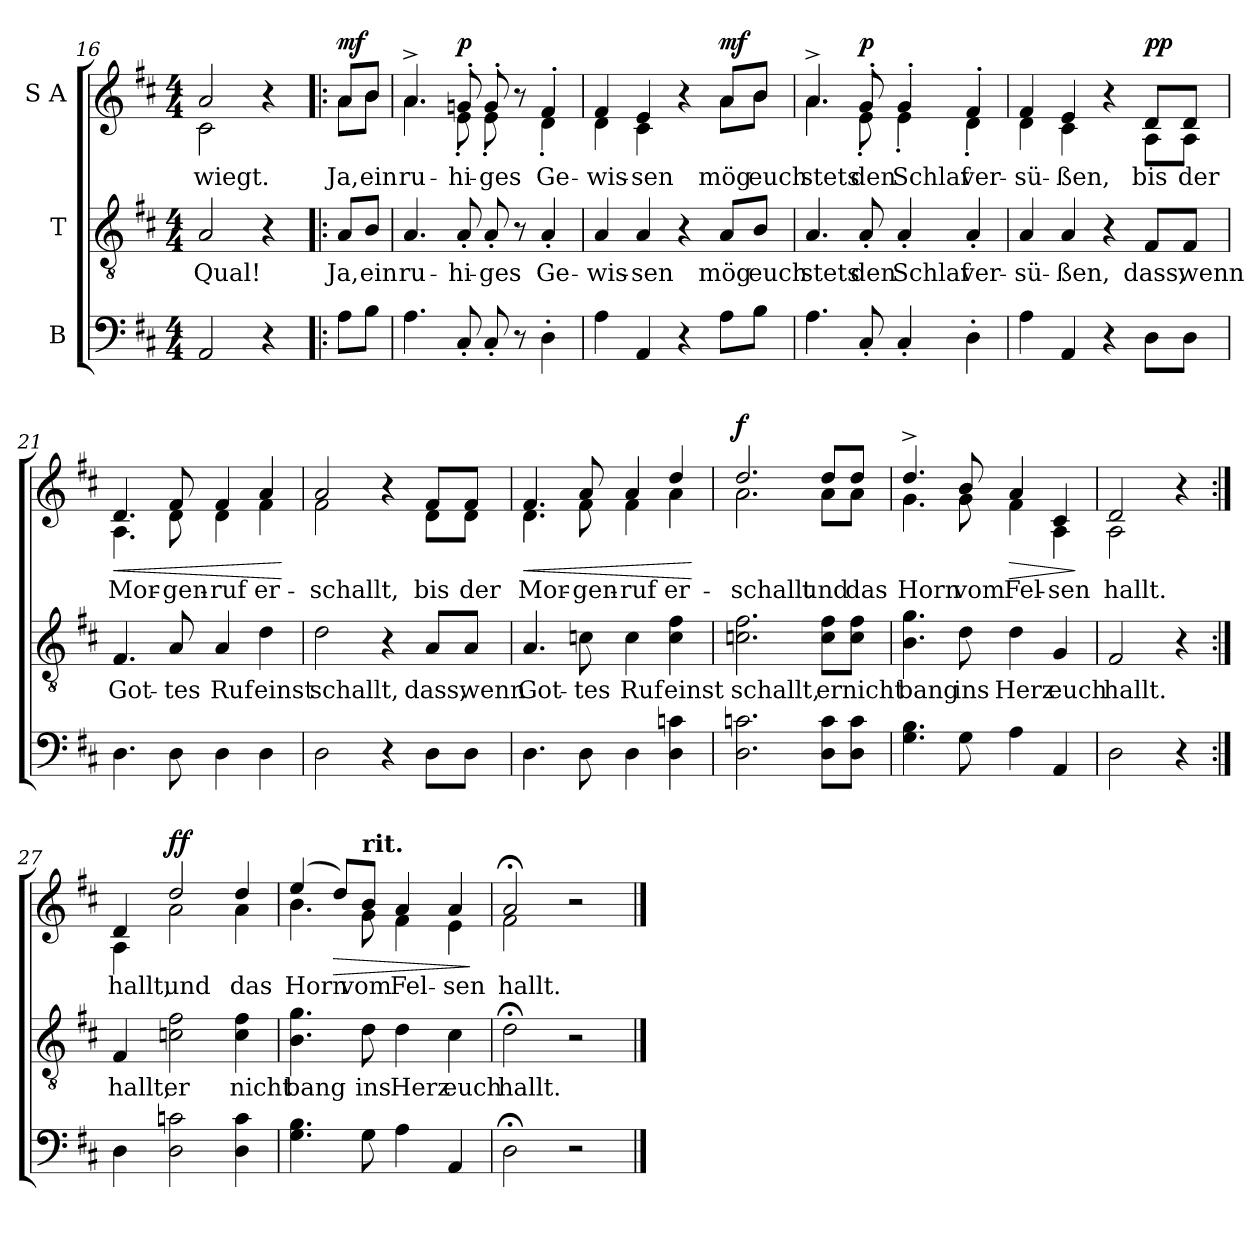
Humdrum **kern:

**kern	**kern	**text	**kern	**text	**dynam
*part3	*part2	*part2	*part1	*part1	*part1
*staff3	*staff2	*staff2	*staff1	*staff1	*staff1
*I"B	*I"T	*	*I"S A	*	*
*clefF4	*clefGv2	*	*clefG2	*	*
*k[f#c#]	*k[f#c#]	*	*k[f#c#]	*	*
*M4/4	*M4/4	*	*M4/4	*	*
=16	=16	=16	=16	=16	=16
*	*	*	*^	*	*
2AA/	2A/	Qual!	2a/	2c#\	wiegt.	.
4r	4r	.	4r	4ryy	.	.
=16X1!|:	=16X1!|:	=16X1!|:	=16X1!|:	=16X1!|:	=16X1!|:	=16X1!|:
!	!	!	!	!	!	!LO:DY:a
8A\L	8A/L	Ja,	8a/L	8a\L	Ja,	mf
8B\J	8B/J	ein	8b/J	8b\J	ein	.
!!LO:LB:g=z	!!
=17	=17	=17	=17	=17	=17	=17
4.A\	4.A/	ru-	4.a^/	4.a\	ru-	.
!	!	!	!	!	!	!LO:DY:a
8C#'/	8A'/	-hi-	8gn'/	8e'\	-hi-	p
8C#'/	8A'/	-ges	8g'/	8e'\	-ges	.
8r	8r	.	8r	8ryy	.	.
4D'\	4A'/	Ge-	4f#'/	4d'\	Ge-	.
=18	=18	=18	=18	=18	=18	=18
4A\	4A/	-wis-	4f#/	4d\	-wis-	.
4AA/	4A/	-sen	4e/	4c#\	-sen	.
4r	4r	.	4r	4ryy	.	.
!	!	!	!	!	!	!LO:DY:a
8A\L	8A/L	mög	8a/L	8a\L	mög	mf
8B\J	8B/J	euch	8b/J	8b\J	euch	.
=19	=19	=19	=19	=19	=19	=19
4.A\	4.A/	stets	4.a^/	4.a\	stets	.
!	!	!	!	!	!	!LO:DY:a
8C#'/	8A'/	den	8g'/	8e'\	den	p
4C#'/	4A'/	Schlaf	4g'/	4e'\	Schlaf	.
4D'\	4A'/	ver-	4f#'/	4d'\	ver-	.
=20	=20	=20	=20	=20	=20	=20
4A\	4A/	-sü-	4f#/	4d\	-sü-	.
4AA/	4A/	-ßen,	4e/	4c#\	-ßen,	.
4r	4r	.	4r	4ryy	.	.
!	!	!	!	!	!	!LO:DY:a
8D\L	8F#/L	dass,	8d/L	8A\L	bis	pp
8D\J	8F#/J	wenn	8d/J	8A\J	der	.
=21	=21	=21	=21	=21	=21	=21
!	!	!	!	!	!	!LO:HP:b
4.D\	4.F#/	Got-	4.d/	4.A\	Mor-	<
8D\	8A/	-tes	8f#/	8d\	-gen-	.
4D\	4A/	Ruf	4f#/	4d\	-ruf	.
4D\	4d\	einst	4a/	4f#\	er-	.
*	*	*	*v	*v	*	*
.	.	.	.	.	[
=22	=22	=22	=22	=22	=22
*	*	*	*^	*	*
2D\	2d\	schallt,	2a/	2f#\	-schallt,	.
4r	4r	.	4r	4ryy	.	.
8D\L	8A/L	dass,	8f#/L	8d\L	bis	.
8D\J	8A/J	wenn	8f#/J	8d\J	der	.
!!LO:LB:g=z	!!
=23	=23	=23	=23	=23	=23	=23
!	!	!	!	!	!	!LO:HP:b
4.D\	4.A/	Got-	4.f#/	4.d\	Mor-	<
8D\	8cn\	-tes	8a/	8f#\	-gen-	.
4D\	4c\	Ruf	4a/	4f#\	-ruf	.
4D\ 4cn\	4c\ 4f#\	einst	4dd/	4a\	er-	.
*	*	*	*v	*v	*	*
.	.	.	.	.	[
=24	=24	=24	=24	=24	=24
*	*	*	*^	*	*
!	!	!	!	!	!	!LO:DY:a
2.D\ 2.cn\	2.cn\ 2.f#\	schallt,	2.dd/	2.a\	-schallt	f
8D\ 8c\L	8c\ 8f#\L	er	8dd/L	8a\L	und	.
8D\ 8c\J	8c\ 8f#\J	nicht	8dd/J	8a\J	das	.
=25	=25	=25	=25	=25	=25	=25
4.G\ 4.B\	4.B\ 4.g\	bang	4.dd^/	4.g\	Horn	.
8G\	8d\	ins	8b/	8g\	vom	.
!	!	!	!	!	!	!LO:HP:b
4A\	4d\	Herz	4a/	4f#\	Fel-	>
4AA/	4G/	euch	4c#/	4A\	-sen	.
*	*	*	*v	*v	*	*
.	.	.	.	.	]
=26	=26	=26	=26	=26	=26
*	*	*	*^	*	*
2D\	2F#/	hallt.	2d/	2A\	hallt.	.
4r	4r	.	4r	4ryy	.	.
=27:|!	=27:|!	=27:|!	=27:|!	=27:|!	=27:|!	=27:|!
4D\	4F#/	hallt,	4d/	4A\	hallt,	.
!	!	!	!	!	!	!LO:DY:a
2D\ 2cn\	2cn\ 2f#\	er	2dd/	2a\	und	ff
4D\ 4c\	4c\ 4f#\	nicht	4dd/	4a\	das	.
=28	=28	=28	=28	=28	=28	=28
4.G\ 4.B\	4.B\ 4.g\	bang	(4ee/	4.b\	Horn	.
!	!	!	!	!	!	!LO:HP:b
.	.	.	8dd/L)	.	.	>
!	!	!	!LO:TX:a:B:t=rit.	!	!	!
8G\	8d\	ins	8b/J	8g\	vom	.
4A\	4d\	Herz	4a/	4f#\	Fel-	.
4AA/	4c#\	euch	4a/	4e\	-sen	.
*	*	*	*v	*v	*	*
.	.	.	.	.	]
=29	=29	=29	=29	=29	=29
*	*	*	*^	*	*
2D;<\	2d;<\	hallt.	2a;</	2f#\	hallt.	.
2r	2r	.	2r	2ryy	.	.
*	*	*	*v	*v	*	*
==	==	==	==	==	==
*-	*-	*-	*-	*-	*-
